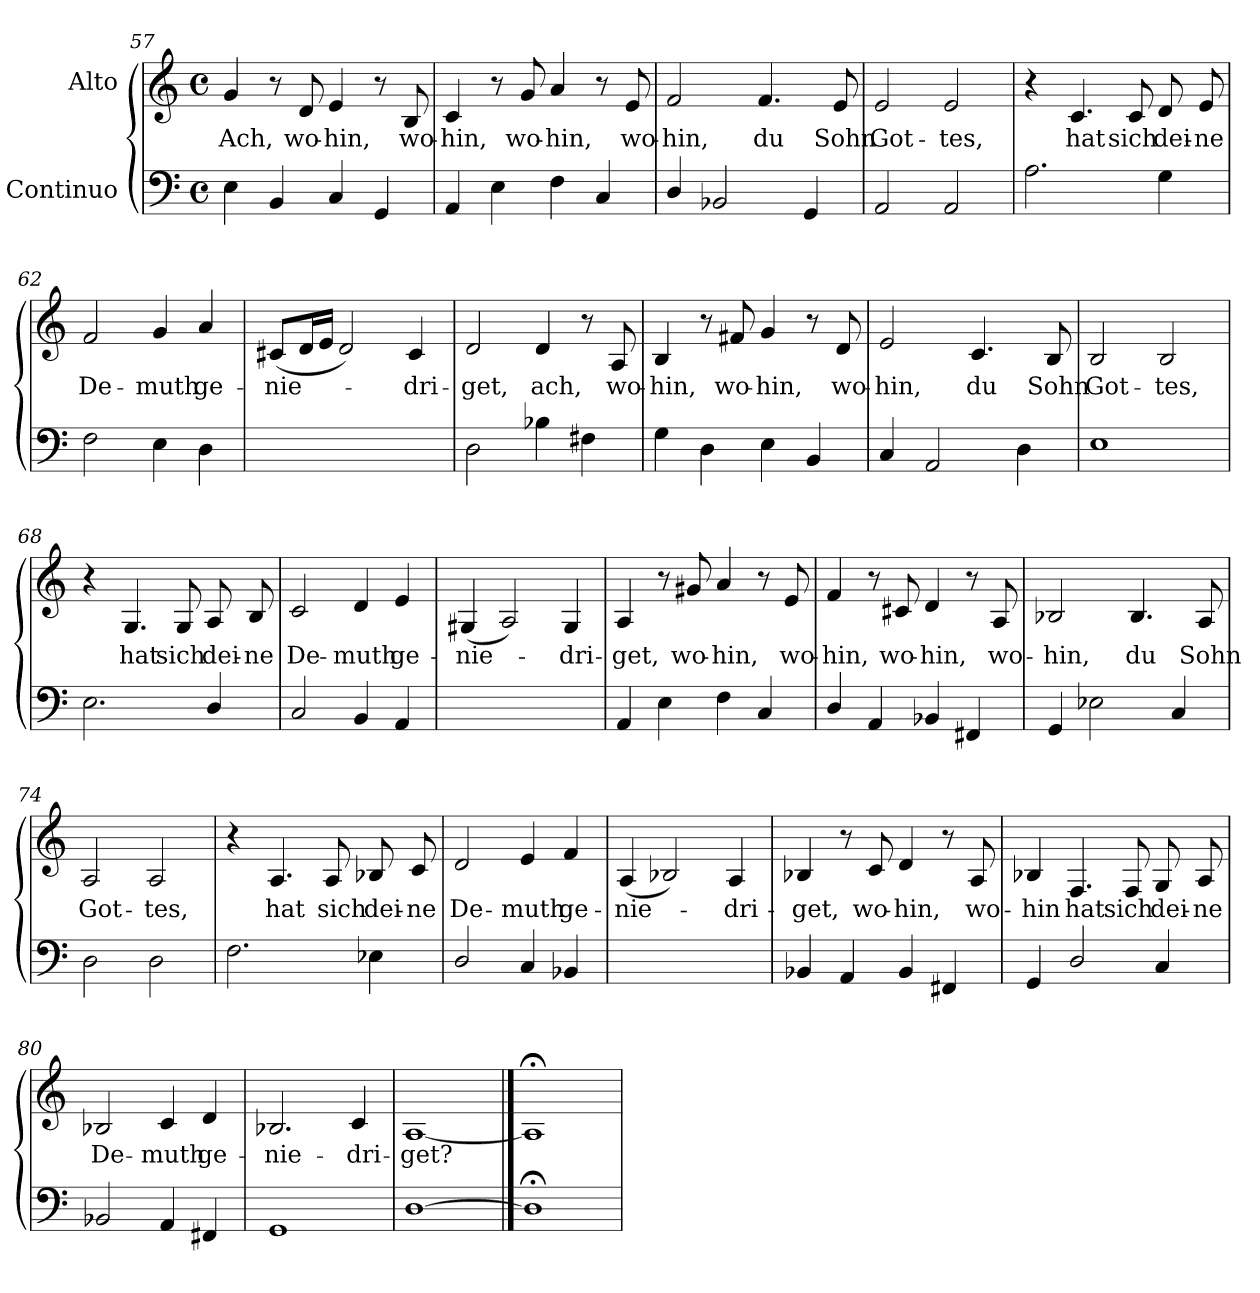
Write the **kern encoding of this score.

**kern	**text	**kern	**text
*part2	*part2	*part1	*part1
*staff2	*staff2	*staff1	*staff1
*I"Continuo	*	*I"Alto	*
*clefF4	*	*clefG2	*
*k[]	*	*k[]	*
*C:	*	*C:	*
*M4/4	*	*M4/4	*
*met(c)	*	*met(c)	*
=57	=57	=57	=57
!	!	!	!LO:LY:b
4E	.	4g	Ach,
4BB	.	8r	.
!	!	!	!LO:LY:b
.	.	8d	wo-
!	!	!	!LO:LY:b
4C	.	4e	-hin,
4GG	.	8r	.
!	!	!	!LO:LY:b
.	.	8B	wo-
=58	=58	=58	=58
!	!	!	!LO:LY:b
4AA	.	4c	-hin,
4E	.	8r	.
!	!	!	!LO:LY:b
.	.	8g	wo-
!	!	!	!LO:LY:b
4F	.	4a	-hin,
4C	.	8r	.
!	!	!	!LO:LY:b
.	.	8e	wo-
=59	=59	=59	=59
!	!	!	!LO:LY:b
4D/	.	2f	-hin,
2BB-X	.	.	.
!	!	!	!LO:LY:b
.	.	4.f	du
4GG	.	.	.
!	!	!	!LO:LY:b
.	.	8e	Sohn
=60	=60	=60	=60
!	!	!	!LO:LY:b
2AA	.	2e	Got-
!	!	!	!LO:LY:b
2AA	.	2e	-tes,
!!LO:LB:g=z
=61	=61	=61	=61
2.A	.	4r	.
!	!	!	!LO:LY:b
.	.	4.c	hat
!	!	!	!LO:LY:b
.	.	8c	sich
!	!	!	!LO:LY:b
4G	.	8d	dei-
!	!	!	!LO:LY:b
.	.	8e	-ne
=62	=62	=62	=62
!	!	!	!LO:LY:b
2F	.	2f	De-
!	!	!	!LO:LY:b
4E	.	4g	-muth
!	!	!	!LO:LY:b
4D	.	4a	ge-
=63	=63	=63	=63
!	!	!	!LO:LY:b
[4AAyy	.	(<8c#XL	-nie-
.	.	16dL	.
.	.	16eJJ	.
!	!LO:LY:b	!	!
2AAyy_	4	2d)	.
!	!	!	!LO:LY:b
4AAyy]	.	4c#	dri-
=64	=64	=64	=64
!	!	!	!LO:LY:b
2D	.	2d	-get,
!	!	!	!LO:LY:b
4B-X	.	4d	ach,
4F#X	.	8r	.
!	!	!	!LO:LY:b
.	.	8A	wo-
=65	=65	=65	=65
!	!	!	!LO:LY:b
4G	.	4B	-hin,
4D	.	8r	.
!	!	!	!LO:LY:b
.	.	8f#X	wo-
!	!	!	!LO:LY:b
4E	.	4g	-hin,
4BB	.	8r	.
!	!	!	!LO:LY:b
.	.	8d	wo-
=66	=66	=66	=66
!	!	!	!LO:LY:b
4C	.	2e	-hin,
2AA	.	.	.
!	!	!	!LO:LY:b
.	.	4.c	du
4D	.	.	.
!	!	!	!LO:LY:b
.	.	8B	Sohn
=67	=67	=67	=67
!	!	!	!LO:LY:b
1E	.	2B	Got-
!	!	!	!LO:LY:b
.	.	2B	-tes,
!!LO:LB:g=z
=68	=68	=68	=68
2.E	.	4r	.
!	!	!	!LO:LY:b
.	.	4.G	hat
!	!	!	!LO:LY:b
.	.	8G	sich
!	!	!	!LO:LY:b
4D/	.	8A	dei-
!	!	!	!LO:LY:b
.	.	8B	-ne
=69	=69	=69	=69
!	!	!	!LO:LY:b
2C	.	2c	De-
!	!	!	!LO:LY:b
4BB	.	4d	-muth
!	!	!	!LO:LY:b
4AA	.	4e	ge-
=70	=70	=70	=70
!	!	!	!LO:LY:b
[4EEyy	.	(<4G#X	-nie-
!	!LO:LY:b	!	!
2EEyy_	4	2A)	.
!	!	!	!LO:LY:b
4EEyy]	.	4G#	dri-
=71	=71	=71	=71
!	!	!	!LO:LY:b
4AA	.	4A	-get,
4E	.	8r	.
!	!	!	!LO:LY:b
.	.	8g#X	wo-
!	!	!	!LO:LY:b
4F	.	4a	-hin,
4C	.	8r	.
!	!	!	!LO:LY:b
.	.	8e	wo-
=72	=72	=72	=72
!	!	!	!LO:LY:b
4D/	.	4f	-hin,
4AA	.	8r	.
!	!	!	!LO:LY:b
.	.	8c#X	wo-
!	!	!	!LO:LY:b
4BB-X	.	4d	-hin,
4FF#X	.	8r	.
!	!	!	!LO:LY:b
.	.	8A	wo-
=73	=73	=73	=73
!	!	!	!LO:LY:b
4GG	.	2B-X	-hin,
2E-X	.	.	.
!	!	!	!LO:LY:b
.	.	4.B-	du
4C	.	.	.
!	!	!	!LO:LY:b
.	.	8A	Sohn
=74	=74	=74	=74
!	!	!	!LO:LY:b
2D	.	2A	Got-
!	!	!	!LO:LY:b
2D	.	2A	-tes,
!!LO:LB:g=z
=75	=75	=75	=75
2.F	.	4r	.
!	!	!	!LO:LY:b
.	.	4.A	hat
!	!	!	!LO:LY:b
.	.	8A	sich
!	!	!	!LO:LY:b
4E-X	.	8B-X	dei-
!	!	!	!LO:LY:b
.	.	8c	-ne
=76	=76	=76	=76
!	!	!	!LO:LY:b
2D/	.	2d	De-
!	!	!	!LO:LY:b
4C	.	4e	-muth
!	!	!	!LO:LY:b
4BB-X	.	4f	ge-
=77	=77	=77	=77
!	!LO:LY:b	!	!LO:LY:b
[4Fyy	3	(<4A	-nie-
!	!LO:LY:b	!	!
2Fyy_	4	2B-X)	.
!	!LO:LY:b	!	!LO:LY:b
4Fyy]	3	4A	dri-
=78	=78	=78	=78
!	!	!	!LO:LY:b
4BB-X	.	4B-X	-get,
4AA	.	8r	.
!	!	!	!LO:LY:b
.	.	8c	wo-
!	!	!	!LO:LY:b
4BB-	.	4d	-hin,
4FF#X	.	8r	.
!	!	!	!LO:LY:b
.	.	8A	wo-
=79	=79	=79	=79
!	!	!	!LO:LY:b
4GG	.	4B-X	-hin
!	!	!	!LO:LY:b
2D/	.	4.F	hat
!	!	!	!LO:LY:b
.	.	8F	sich
!	!	!	!LO:LY:b
4C	.	8G	dei-
!	!	!	!LO:LY:b
.	.	8A	-ne
=80	=80	=80	=80
!	!	!	!LO:LY:b
2BB-X	.	2B-X	De-
!	!	!	!LO:LY:b
4AA	.	4c	-muth
!	!	!	!LO:LY:b
4FF#X	.	4d	ge-
=81	=81	=81	=81
!	!	!	!LO:LY:b
1GG	.	2.B-X	-nie-
!	!	!	!LO:LY:b
.	.	4c	-dri-
=82	=82	=82	=82
!	!	!	!LO:LY:b
[1D	.	[1A	-get?
==83	==83	==83	==83
1D;<]	.	1A;<]	.
=	=	=	=
*-	*-	*-	*-
